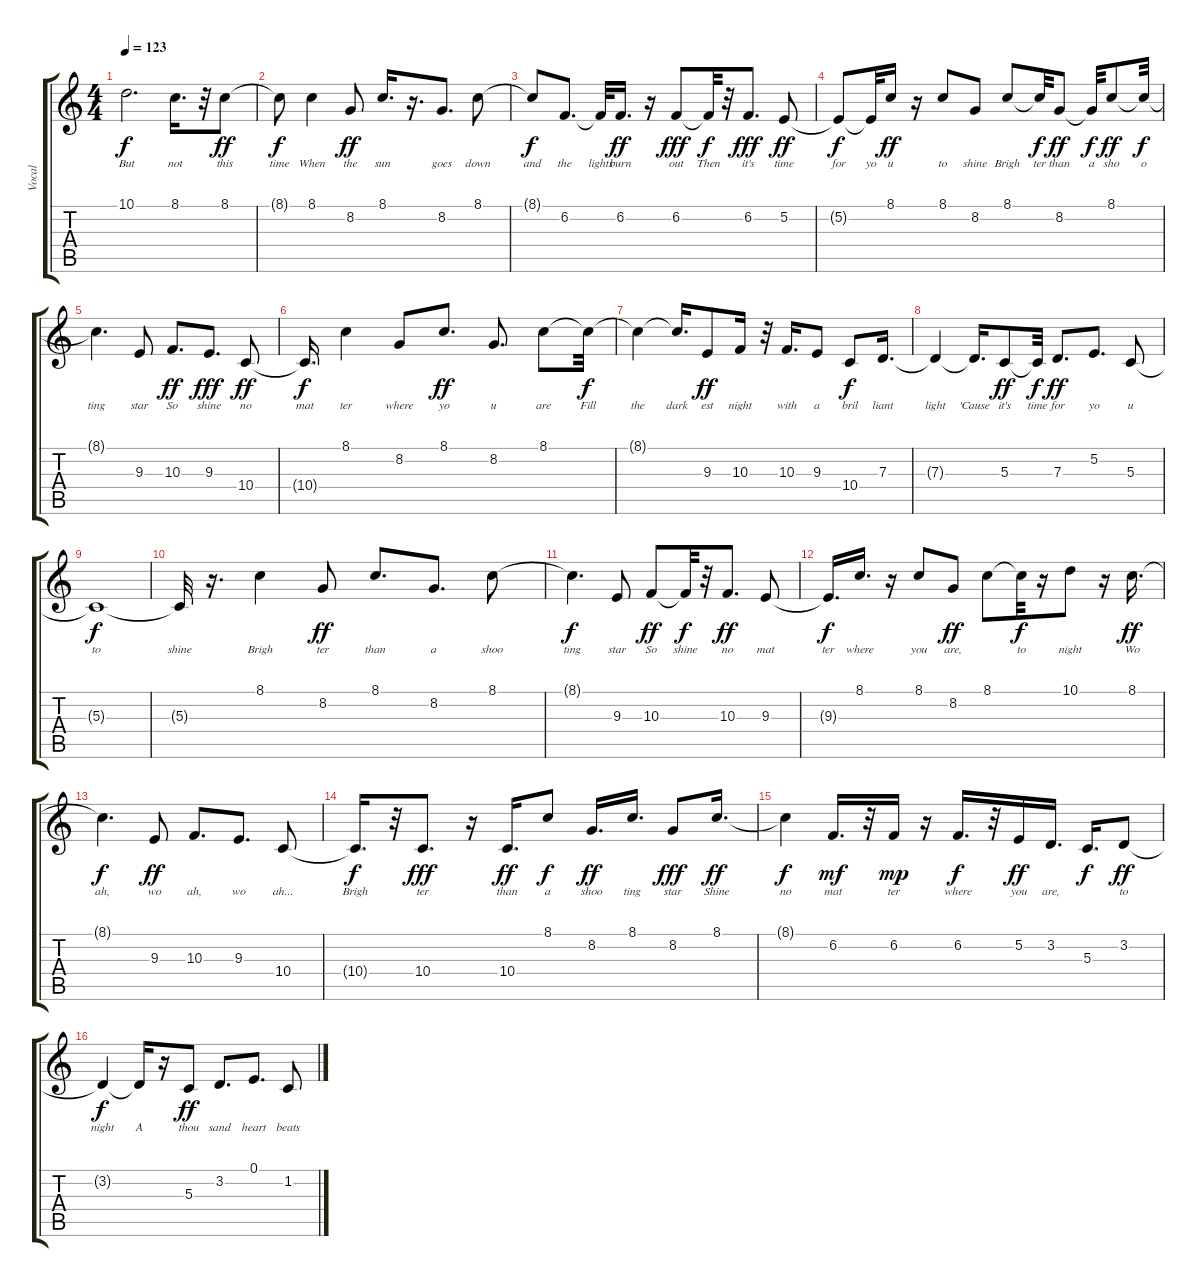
\track ("Vocal" "Vocal") {instrument tenorsax}
\staff {score tabs}
\tuning (E4 B3 G3 D3 A2 E2) {hide}
\ts (4 4)
\tempo 123
\clef g2
\ks c
10.1{t}.2{d lyrics (0 "But") lyrics (1 "") lyrics (2 "") lyrics (3 "") lyrics (4 "") dy f} 8.1.16{d lyrics (0 "not") lyrics (1 "") lyrics (2 "") lyrics (3 "") lyrics (4 "")} r.32 8.1.8{lyrics (0 "this") lyrics (1 "") lyrics (2 "") lyrics (3 "") lyrics (4 "") dy ff} |
8.1{t}.8{lyrics (0 "time") lyrics (1 "") lyrics (2 "") lyrics (3 "") lyrics (4 "") dy f} 8.1.4{lyrics (0 "When") lyrics (1 "") lyrics (2 "") lyrics (3 "") lyrics (4 "")} 8.2.8{lyrics (0 "the") lyrics (1 "") lyrics (2 "") lyrics (3 "") lyrics (4 "") dy ff} 8.1.16{d lyrics (0 "sun") lyrics (1 "") lyrics (2 "") lyrics (3 "") lyrics (4 "")} r.16{d} 8.2.8{d lyrics (0 "goes") lyrics (1 "") lyrics (2 "") lyrics (3 "") lyrics (4 "")} 8.1.8{lyrics (0 "down") lyrics (1 "") lyrics (2 "") lyrics (3 "") lyrics (4 "")} |
8.1{t}.8{lyrics (0 "and") lyrics (1 "") lyrics (2 "") lyrics (3 "") lyrics (4 "") dy f} 6.2.8{d lyrics (0 "the") lyrics (1 "") lyrics (2 "") lyrics (3 "") lyrics (4 "")} 6.2{t}.32{lyrics (0 "lights") lyrics (1 "") lyrics (2 "") lyrics (3 "") lyrics (4 "")} 6.2.16{d lyrics (0 "burn") lyrics (1 "") lyrics (2 "") lyrics (3 "") lyrics (4 "") dy ff} r.16 6.2.8{lyrics (0 "out") lyrics (1 "") lyrics (2 "") lyrics (3 "") lyrics (4 "") dy fff} 6.2{t}.32{lyrics (0 "Then") lyrics (1 "") lyrics (2 "") lyrics (3 "") lyrics (4 "") dy f} r.32 6.2.8{d lyrics (0 "it's") lyrics (1 "") lyrics (2 "") lyrics (3 "") lyrics (4 "") dy fff} 5.2.8{lyrics (0 "time") lyrics (1 "") lyrics (2 "") lyrics (3 "") lyrics (4 "") dy ff} |
5.2{t}.8{lyrics (0 "for") lyrics (1 "") lyrics (2 "") lyrics (3 "") lyrics (4 "") dy f} 5.2{t}.32{lyrics (0 "yo") lyrics (1 "") lyrics (2 "") lyrics (3 "") lyrics (4 "")} 8.1.16{lyrics (0 "u") lyrics (1 "") lyrics (2 "") lyrics (3 "") lyrics (4 "") dy ff} r.16 8.1.8{lyrics (0 "to") lyrics (1 "") lyrics (2 "") lyrics (3 "") lyrics (4 "")} 8.2.8{lyrics (0 "shine") lyrics (1 "") lyrics (2 "") lyrics (3 "") lyrics (4 "")} 8.1.8{lyrics (0 "Brigh") lyrics (1 "") lyrics (2 "") lyrics (3 "") lyrics (4 "")} 8.1{t}.32{lyrics (0 "ter") lyrics (1 "") lyrics (2 "") lyrics (3 "") lyrics (4 "") dy f} 8.2.8{lyrics (0 "than") lyrics (1 "") lyrics (2 "") lyrics (3 "") lyrics (4 "") dy ff} 8.2{t}.32{lyrics (0 "a") lyrics (1 "") lyrics (2 "") lyrics (3 "") lyrics (4 "") dy f} 8.1.8{lyrics (0 "sho") lyrics (1 "") lyrics (2 "") lyrics (3 "") lyrics (4 "") dy ff} 8.1{t}.32{lyrics (0 "o") lyrics (1 "") lyrics (2 "") lyrics (3 "") lyrics (4 "") dy f} |
8.1{t}.4{d lyrics (0 "ting") lyrics (1 "") lyrics (2 "") lyrics (3 "") lyrics (4 "")} 9.3.8{lyrics (0 "star") lyrics (1 "") lyrics (2 "") lyrics (3 "") lyrics (4 "")} 10.3.8{d lyrics (0 "So") lyrics (1 "") lyrics (2 "") lyrics (3 "") lyrics (4 "") dy ff} 9.3.8{d lyrics (0 "shine") lyrics (1 "") lyrics (2 "") lyrics (3 "") lyrics (4 "") dy fff} 10.4.8{lyrics (0 "no") lyrics (1 "") lyrics (2 "") lyrics (3 "") lyrics (4 "") dy ff} |
10.4{t}.16{d lyrics (0 "mat") lyrics (1 "") lyrics (2 "") lyrics (3 "") lyrics (4 "") dy f} 8.1.4{lyrics (0 "ter") lyrics (1 "") lyrics (2 "") lyrics (3 "") lyrics (4 "")} 8.2.8{lyrics (0 "where") lyrics (1 "") lyrics (2 "") lyrics (3 "") lyrics (4 "")} 8.1.8{d lyrics (0 "yo") lyrics (1 "") lyrics (2 "") lyrics (3 "") lyrics (4 "") dy ff} 8.2.8{d lyrics (0 "u") lyrics (1 "") lyrics (2 "") lyrics (3 "") lyrics (4 "")} 8.1.8{lyrics (0 "are") lyrics (1 "") lyrics (2 "") lyrics (3 "") lyrics (4 "")} 8.1{t}.32{lyrics (0 "Fill") lyrics (1 "") lyrics (2 "") lyrics (3 "") lyrics (4 "") dy f} |
8.1{t}.4{lyrics (0 "the") lyrics (1 "") lyrics (2 "") lyrics (3 "") lyrics (4 "")} 8.1{t}.16{d lyrics (0 "dark") lyrics (1 "") lyrics (2 "") lyrics (3 "") lyrics (4 "")} 9.3.8{lyrics (0 "est") lyrics (1 "") lyrics (2 "") lyrics (3 "") lyrics (4 "") dy ff} 10.3.16{lyrics (0 "night") lyrics (1 "") lyrics (2 "") lyrics (3 "") lyrics (4 "")} r.32 10.3.16{d lyrics (0 "with") lyrics (1 "") lyrics (2 "") lyrics (3 "") lyrics (4 "")} 9.3.8{lyrics (0 "a") lyrics (1 "") lyrics (2 "") lyrics (3 "") lyrics (4 "")} 10.4.8{lyrics (0 "bril") lyrics (1 "") lyrics (2 "") lyrics (3 "") lyrics (4 "") dy f} 7.3.16{d lyrics (0 "liant") lyrics (1 "") lyrics (2 "") lyrics (3 "") lyrics (4 "")} |
7.3{t}.4{lyrics (0 "light") lyrics (1 "") lyrics (2 "") lyrics (3 "") lyrics (4 "")} 7.3{t}.16{d lyrics (0 "'Cause") lyrics (1 "") lyrics (2 "") lyrics (3 "") lyrics (4 "")} 5.3.8{lyrics (0 "it's") lyrics (1 "") lyrics (2 "") lyrics (3 "") lyrics (4 "") dy ff} 5.3{t}.32{lyrics (0 "time") lyrics (1 "") lyrics (2 "") lyrics (3 "") lyrics (4 "") dy f} 7.3.8{d lyrics (0 "for") lyrics (1 "") lyrics (2 "") lyrics (3 "") lyrics (4 "") dy ff} 5.2.8{d lyrics (0 "yo") lyrics (1 "") lyrics (2 "") lyrics (3 "") lyrics (4 "")} 5.3.8{lyrics (0 "u") lyrics (1 "") lyrics (2 "") lyrics (3 "") lyrics (4 "")} |
5.3{t}.1{lyrics (0 "to") lyrics (1 "") lyrics (2 "") lyrics (3 "") lyrics (4 "") dy f} |
5.3{t}.32{lyrics (0 "shine") lyrics (1 "") lyrics (2 "") lyrics (3 "") lyrics (4 "")} r.16{d} 8.1.4{lyrics (0 "Brigh") lyrics (1 "") lyrics (2 "") lyrics (3 "") lyrics (4 "")} 8.2.8{lyrics (0 "ter") lyrics (1 "") lyrics (2 "") lyrics (3 "") lyrics (4 "") dy ff} 8.1.8{d lyrics (0 "than") lyrics (1 "") lyrics (2 "") lyrics (3 "") lyrics (4 "")} 8.2.8{d lyrics (0 "a") lyrics (1 "") lyrics (2 "") lyrics (3 "") lyrics (4 "")} 8.1.8{lyrics (0 "shoo") lyrics (1 "") lyrics (2 "") lyrics (3 "") lyrics (4 "")} |
8.1{t}.4{d lyrics (0 "ting") lyrics (1 "") lyrics (2 "") lyrics (3 "") lyrics (4 "") dy f} 9.3.8{lyrics (0 "star") lyrics (1 "") lyrics (2 "") lyrics (3 "") lyrics (4 "")} 10.3.8{lyrics (0 "So") lyrics (1 "") lyrics (2 "") lyrics (3 "") lyrics (4 "") dy ff} 10.3{t}.32{lyrics (0 "shine") lyrics (1 "") lyrics (2 "") lyrics (3 "") lyrics (4 "") dy f} r.32 10.3.8{d lyrics (0 "no") lyrics (1 "") lyrics (2 "") lyrics (3 "") lyrics (4 "") dy ff} 9.3.8{lyrics (0 "mat") lyrics (1 "") lyrics (2 "") lyrics (3 "") lyrics (4 "")} |
9.3{t}.16{d lyrics (0 "ter") lyrics (1 "") lyrics (2 "") lyrics (3 "") lyrics (4 "") dy f} 8.1.16{d lyrics (0 "where") lyrics (1 "") lyrics (2 "") lyrics (3 "") lyrics (4 "")} r.16 8.1.8{lyrics (0 "you") lyrics (1 "") lyrics (2 "") lyrics (3 "") lyrics (4 "")} 8.2.8{lyrics (0 "are,") lyrics (1 "") lyrics (2 "") lyrics (3 "") lyrics (4 "") dy ff} 8.1.8{lyrics (0 "") lyrics (1 "") lyrics (2 "") lyrics (3 "") lyrics (4 "")} 8.1{t}.32{lyrics (0 "to") lyrics (1 "") lyrics (2 "") lyrics (3 "") lyrics (4 "") dy f} r.16 10.1.8{lyrics (0 "night") lyrics (1 "") lyrics (2 "") lyrics (3 "") lyrics (4 "")} r.16 8.1.16{d lyrics (0 "Wo") lyrics (1 "") lyrics (2 "") lyrics (3 "") lyrics (4 "") dy ff} |
8.1{t}.4{d lyrics (0 "ah,") lyrics (1 "") lyrics (2 "") lyrics (3 "") lyrics (4 "") dy f} 9.3.8{lyrics (0 "wo") lyrics (1 "") lyrics (2 "") lyrics (3 "") lyrics (4 "") dy ff} 10.3.8{d lyrics (0 "ah,") lyrics (1 "") lyrics (2 "") lyrics (3 "") lyrics (4 "")} 9.3.8{d lyrics (0 "wo") lyrics (1 "") lyrics (2 "") lyrics (3 "") lyrics (4 "")} 10.4.8{lyrics (0 "ah...") lyrics (1 "") lyrics (2 "") lyrics (3 "") lyrics (4 "")} |
10.4{t}.16{d lyrics (0 "Brigh") lyrics (1 "") lyrics (2 "") lyrics (3 "") lyrics (4 "") dy f} r.32 10.4.8{d lyrics (0 "ter") lyrics (1 "") lyrics (2 "") lyrics (3 "") lyrics (4 "") dy fff} r.16 10.4.16{d lyrics (0 "than") lyrics (1 "") lyrics (2 "") lyrics (3 "") lyrics (4 "") dy ff} 8.1.8{lyrics (0 "a") lyrics (1 "") lyrics (2 "") lyrics (3 "") lyrics (4 "") dy f} 8.2.16{d lyrics (0 "shoo") lyrics (1 "") lyrics (2 "") lyrics (3 "") lyrics (4 "") dy ff} 8.1.16{d lyrics (0 "ting") lyrics (1 "") lyrics (2 "") lyrics (3 "") lyrics (4 "")} 8.2.8{lyrics (0 "star") lyrics (1 "") lyrics (2 "") lyrics (3 "") lyrics (4 "") dy fff} 8.1.16{d lyrics (0 "Shine") lyrics (1 "") lyrics (2 "") lyrics (3 "") lyrics (4 "") dy ff} |
8.1{t}.4{lyrics (0 "no") lyrics (1 "") lyrics (2 "") lyrics (3 "") lyrics (4 "") dy f} 6.2.16{d lyrics (0 "mat") lyrics (1 "") lyrics (2 "") lyrics (3 "") lyrics (4 "") dy mf} r.32 6.2.16{lyrics (0 "ter") lyrics (1 "") lyrics (2 "") lyrics (3 "") lyrics (4 "") dy mp} r.16 6.2.16{d lyrics (0 "where") lyrics (1 "") lyrics (2 "") lyrics (3 "") lyrics (4 "") dy f} r.32 5.2.16{lyrics (0 "you") lyrics (1 "") lyrics (2 "") lyrics (3 "") lyrics (4 "") dy ff} 3.2.16{d lyrics (0 "are,") lyrics (1 "") lyrics (2 "") lyrics (3 "") lyrics (4 "")} 5.3.16{d lyrics (0 "") lyrics (1 "") lyrics (2 "") lyrics (3 "") lyrics (4 "") dy f} 3.2.8{lyrics (0 "to") lyrics (1 "") lyrics (2 "") lyrics (3 "") lyrics (4 "") dy ff} |
3.2{t}.4{lyrics (0 "night") lyrics (1 "") lyrics (2 "") lyrics (3 "") lyrics (4 "") dy f} 3.2{t}.16{lyrics (0 "A") lyrics (1 "") lyrics (2 "") lyrics (3 "") lyrics (4 "")} r.16 5.3.8{lyrics (0 "thou") lyrics (1 "") lyrics (2 "") lyrics (3 "") lyrics (4 "") dy ff} 3.2.8{d lyrics (0 "sand") lyrics (1 "") lyrics (2 "") lyrics (3 "") lyrics (4 "")} 0.1.8{d lyrics (0 "heart") lyrics (1 "") lyrics (2 "") lyrics (3 "") lyrics (4 "")} 1.2.8{lyrics (0 "beats") lyrics (1 "") lyrics (2 "") lyrics (3 "") lyrics (4 "")}
